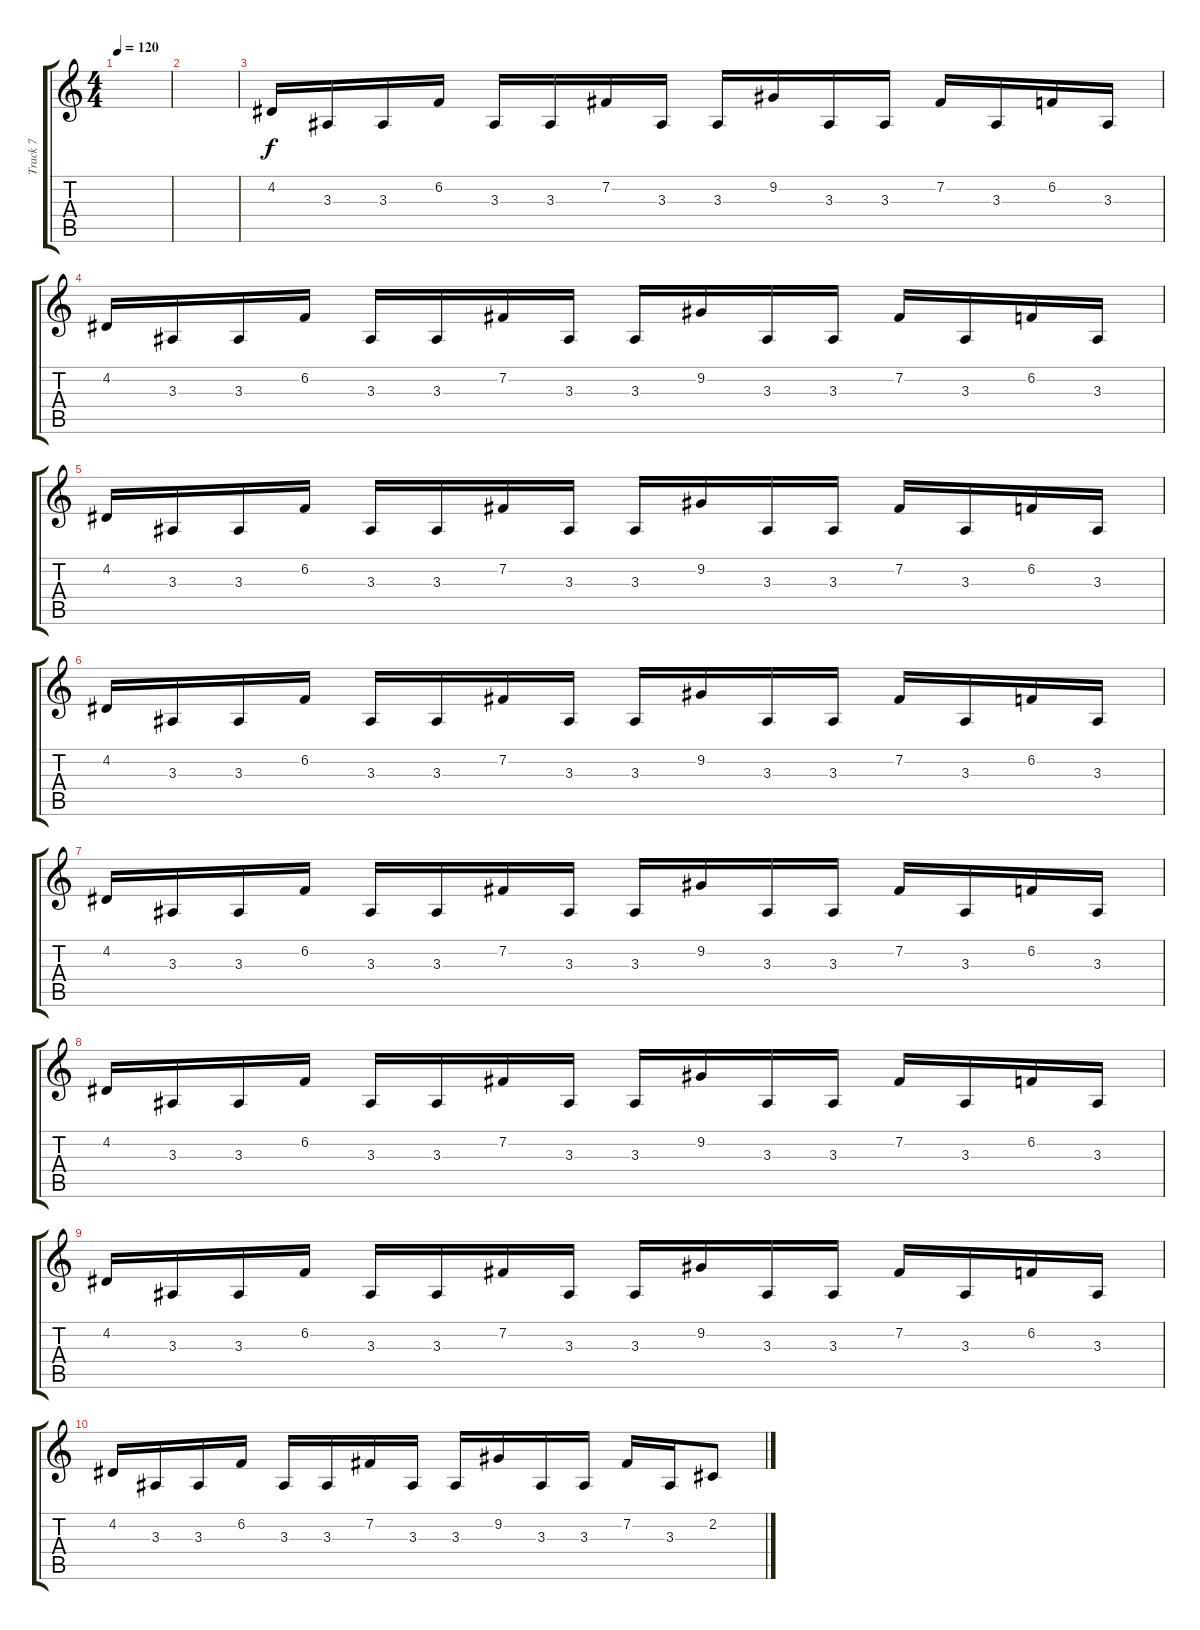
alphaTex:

\track ("Track 7" "Track 7") {instrument lead2sawtooth}
\staff {score tabs}
\tuning (E4 B3 G3 D3 A2 E2) {hide}
\ts (4 4)
\tempo 120
\clef g2
\ks c
|
|
4.2.16 3.3.16 3.3.16 6.2.16 3.3.16 3.3.16 7.2.16 3.3.16 3.3.16 9.2.16 3.3.16 3.3.16 7.2.16 3.3.16 6.2.16 3.3.16 |
4.2.16 3.3.16 3.3.16 6.2.16 3.3.16 3.3.16 7.2.16 3.3.16 3.3.16 9.2.16 3.3.16 3.3.16 7.2.16 3.3.16 6.2.16 3.3.16 |
4.2.16 3.3.16 3.3.16 6.2.16 3.3.16 3.3.16 7.2.16 3.3.16 3.3.16 9.2.16 3.3.16 3.3.16 7.2.16 3.3.16 6.2.16 3.3.16 |
4.2.16 3.3.16 3.3.16 6.2.16 3.3.16 3.3.16 7.2.16 3.3.16 3.3.16 9.2.16 3.3.16 3.3.16 7.2.16 3.3.16 6.2.16 3.3.16 |
4.2.16 3.3.16 3.3.16 6.2.16 3.3.16 3.3.16 7.2.16 3.3.16 3.3.16 9.2.16 3.3.16 3.3.16 7.2.16 3.3.16 6.2.16 3.3.16 |
4.2.16 3.3.16 3.3.16 6.2.16 3.3.16 3.3.16 7.2.16 3.3.16 3.3.16 9.2.16 3.3.16 3.3.16 7.2.16 3.3.16 6.2.16 3.3.16 |
4.2.16 3.3.16 3.3.16 6.2.16 3.3.16 3.3.16 7.2.16 3.3.16 3.3.16 9.2.16 3.3.16 3.3.16 7.2.16 3.3.16 6.2.16 3.3.16 |
4.2.16 3.3.16 3.3.16 6.2.16 3.3.16 3.3.16 7.2.16 3.3.16 3.3.16 9.2.16 3.3.16 3.3.16 7.2.16 3.3.16 2.2.8
